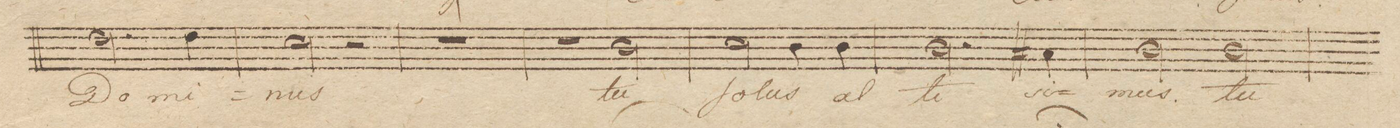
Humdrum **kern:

**kern	**text	**dynam
*I"Tenore Solo	*	*
*clefC4	*	*
*k[]	*	*
*met(c)	*	*
*M4/4	*	*
2.c\	Do-	.
4c\	-mi-	.
=19	=19	=19
2B\	-nus	.
2r	.	.
=20	=20	=20
1r	.	.
=21	=21	=21
2r	.	.
2A\	tu	.
=22	=22	=22
2B\	ſo-	.
4A\	-lus	.
4A\	al-	.
=23	=23	=23
2.A\	-ti-	.
4G#X\	-si-	.
=24	=24	=24
2A\	-mus.	.
2A\	tu	.
=25	=25	=25
*-	*-	*-
